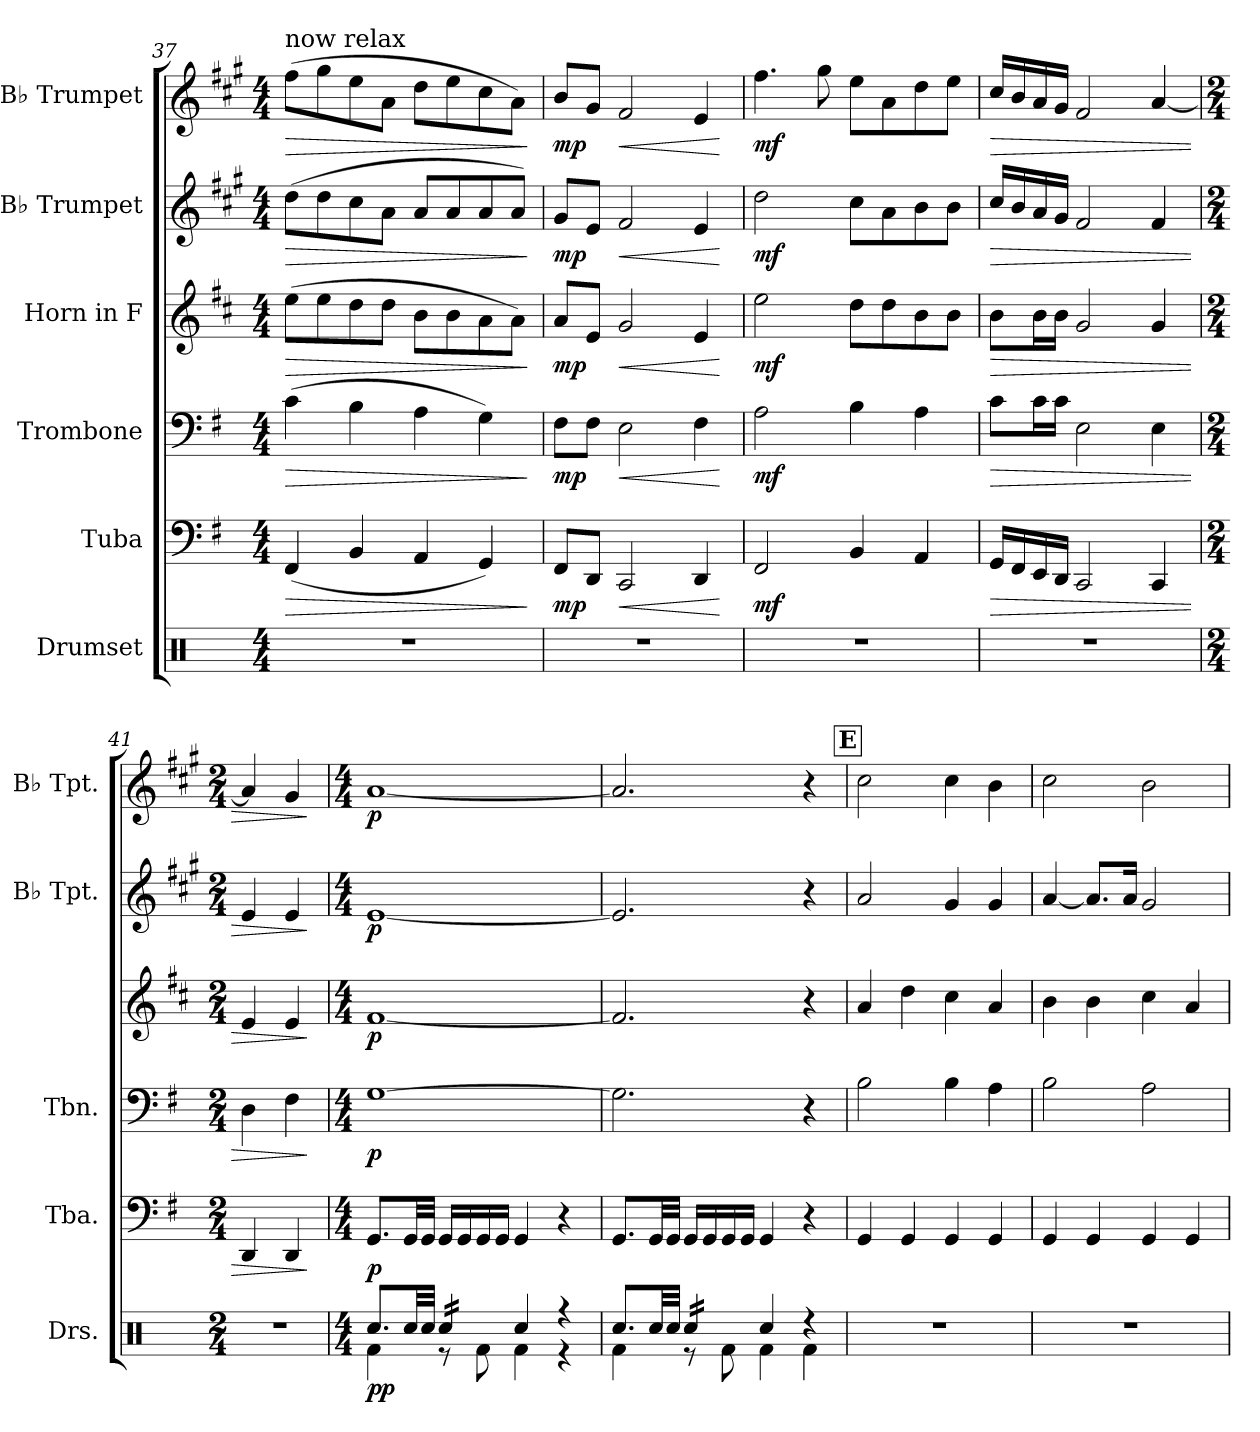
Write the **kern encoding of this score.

**kern	**dynam	**kern	**dynam	**kern	**dynam	**kern	**dynam	**kern	**dynam	**kern	**dynam
*part6	*part6	*part5	*part5	*part4	*part4	*part3	*part3	*part2	*part2	*part1	*part1
*staff6	*staff6	*staff5	*staff5	*staff4	*staff4	*staff3	*staff3	*staff2	*staff2	*staff1	*staff1
*I"Drumset	*	*I"Tuba	*	*I"Trombone	*	*I"Horn in F	*	*I"B♭ Trumpet	*	*I"B♭ Trumpet	*
*I'Drs.	*	*I'Tba.	*	*I'Tbn.	*	*	*	*I'B♭ Tpt.	*	*I'B♭ Tpt.	*
*clefX	*	*clefF4	*	*clefF4	*	*clefG2	*	*clefG2	*	*clefG2	*
*	*	*	*	*	*	*ITrd4c7	*	*ITrd1c2	*	*ITrd1c2	*
*k[]	*	*k[f#]	*	*k[f#]	*	*k[f#]	*	*k[f#]	*	*k[f#]	*
*M4/4	*	*M4/4	*	*M4/4	*	*M4/4	*	*M4/4	*	*M4/4	*
*MM63	*	*MM63	*	*MM63	*	*MM63	*	*MM63	*	*MM63	*
=37	=37	=37	=37	=37	=37	=37	=37	=37	=37	=37	=37
!	!	!	!	!	!	!	!	!	!	!LO:TX:a:t=now relax	!
!	!	!	!LO:HP:b	!	!LO:HP:b	!	!LO:HP:b	!	!LO:HP:b	!	!LO:HP:b
1r	.	(<4FF#/	>	(>4c\	>	(>8a\L	>	(>8cc\L	>	(>8ee\L	>
.	.	.	.	.	.	8a\	.	8cc\	.	8ff#\	.
.	.	4BB/	.	4B\	.	8g\	.	8b\	.	8dd\	.
.	.	.	.	.	.	8g\J	.	8g\J	.	8g\J	.
.	.	4AA/	.	4A\	.	8e\L	.	8g/L	.	8cc\L	.
.	.	.	.	.	.	8e\	.	8g/	.	8dd\	.
.	.	4GG/)	.	4G\)	.	8d\	.	8g/	.	8b\	.
.	.	.	.	.	.	8d\J)	.	8g/J)	.	8g\J)	.
.	.	.	]	.	]	.	]	.	]	.	]
=38	=38	=38	=38	=38	=38	=38	=38	=38	=38	=38	=38
*	*	*	*	*	*	*	*	*	*	*MM62	*
!	!	!	!LO:DY:b	!	!LO:DY:b	!	!LO:DY:b	!	!LO:DY:b	!	!LO:DY:b
1r	.	8FF#/L	mp	8F#\L	mp	8d/L	mp	8f#/L	mp	8a/L	mp
.	.	8DD/J	.	8F#\J	.	8A/J	.	8d/J	.	8f#/J	.
!	!	!	!LO:HP:b	!	!LO:HP:b	!	!LO:HP:b	!	!LO:HP:b	!	!LO:HP:b
.	.	2CC/	<	2E\	<	2c/	<	2e/	<	2e/	<
.	.	4DD/	.	4F#\	.	4A/	.	4d/	.	4d/	.
.	.	.	[	.	[	.	[	.	[	.	[
=39	=39	=39	=39	=39	=39	=39	=39	=39	=39	=39	=39
*	*	*	*	*	*	*	*	*	*	*MM61	*
!	!	!	!LO:DY:b	!	!LO:DY:b	!	!LO:DY:b	!	!LO:DY:b	!	!LO:DY:b
1r	.	2FF#/	mf	2A\	mf	2a\	mf	2cc\	mf	4.ee\	mf
.	.	.	.	.	.	.	.	.	.	8ff#\	.
.	.	4BB/	.	4B\	.	8g\L	.	8b\L	.	8dd\L	.
.	.	.	.	.	.	8g\	.	8g\	.	8g\	.
.	.	4AA/	.	4A\	.	8e\	.	8a\	.	8cc\	.
.	.	.	.	.	.	8e\J	.	8a\J	.	8dd\J	.
!!LO:LB:g=z
=40	=40	=40	=40	=40	=40	=40	=40	=40	=40	=40	=40
*	*	*	*	*	*	*	*	*	*	*MM60	*
!	!	!	!LO:HP:b	!	!LO:HP:b	!	!LO:HP:b	!	!LO:HP:b	!	!LO:HP:b
1r	.	16GG/LL	>	8c\L	>	8e\L	>	16b/LL	>	16b/LL	>
.	.	16FF#/	.	.	.	.	.	16a/	.	16a/	.
.	.	16EE/	.	16c\L	.	16e\L	.	16g/	.	16g/	.
.	.	16DD/JJ	.	16c\JJ	.	16e\JJ	.	16f#/JJ	.	16f#/JJ	.
.	.	2CC/	.	2E\	.	2c/	.	2e/	.	2e/	.
.	.	4CC/	.	4E\	.	4c/	.	4e/	.	[4g/	.
=41	=41	=41	=41	=41	=41	=41	=41	=41	=41	=41	=41
*M2/4	*	*M2/4	*	*M2/4	*	*M2/4	*	*M2/4	*	*M2/4	*
2r	.	4DD/	.	4D\	.	4A/	.	4d/	.	4g/]	.
.	.	4DD/	.	4F#\	.	4A/	.	4d/	.	4f#/	.
.	.	.	]	.	]	.	]	.	]	.	]
=42	=42	=42	=42	=42	=42	=42	=42	=42	=42	=42	=42
*M4/4	*	*M4/4	*	*M4/4	*	*M4/4	*	*M4/4	*	*M4/4	*
*^	*	*	*	*	*	*	*	*	*	*	*
!	!	!LO:DY:b	!	!	!	!	!	!	!	!	!	!
!	!	!LO:DY:n=1:b	!	!LO:DY:b	!	!LO:DY:b	!	!LO:DY:b	!	!LO:DY:b	!	!LO:DY:b
8.Rcc/L	4Rf\	p p	8.GG/L	p	[1G	p	[1B	p	[1d	p	[1g	p
*tremolo	*	*	*	*	*	*	*	*	*	*	*	*
32Rcc/	.	.	32GG/LL	.	.	.	.	.	.	.	.	.
32Rcc/JJJ	.	.	32GG/JJJ	.	.	.	.	.	.	.	.	.
16Rcc/LL	8r	.	16GG/LL	.	.	.	.	.	.	.	.	.
16Rcc/	.	.	16GG/	.	.	.	.	.	.	.	.	.
16Rcc/	8Rf\	.	16GG/	.	.	.	.	.	.	.	.	.
16Rcc/JJ	.	.	16GG/JJ	.	.	.	.	.	.	.	.	.
*Xtremolo	*	*	*	*	*	*	*	*	*	*	*	*
4Rcc/	4Rf\	.	4GG/	.	.	.	.	.	.	.	.	.
4r	4r	.	4r	.	.	.	.	.	.	.	.	.
=43	=43	=43	=43	=43	=43	=43	=43	=43	=43	=43	=43	=43
8.Rcc/L	4Rf\	.	8.GG/L	.	2.G\]	.	2.B/]	.	2.d/]	.	2.g/]	.
*tremolo	*	*	*	*	*	*	*	*	*	*	*	*
32Rcc/	.	.	32GG/LL	.	.	.	.	.	.	.	.	.
32Rcc/JJJ	.	.	32GG/JJJ	.	.	.	.	.	.	.	.	.
16Rcc/LL	8r	.	16GG/LL	.	.	.	.	.	.	.	.	.
16Rcc/	.	.	16GG/	.	.	.	.	.	.	.	.	.
16Rcc/	8Rf\	.	16GG/	.	.	.	.	.	.	.	.	.
16Rcc/JJ	.	.	16GG/JJ	.	.	.	.	.	.	.	.	.
*Xtremolo	*	*	*	*	*	*	*	*	*	*	*	*
4Rcc/	4Rf\	.	4GG/	.	.	.	.	.	.	.	.	.
4r	4Rf\	.	4r	.	4r	.	4r	.	4r	.	4r	.
*v	*v	*	*	*	*	*	*	*	*	*	*	*
!!LO:REH:place=s1:a:B:fs=14:t=E
=44	=44	=44	=44	=44	=44	=44	=44	=44	=44	=44	=44
1r	.	4GG/	.	2B\	.	4d/	.	2g/	.	2b\	.
.	.	4GG/	.	.	.	4g\	.	.	.	.	.
.	.	4GG/	.	4B\	.	4f#\	.	4f#/	.	4b\	.
.	.	4GG/	.	4A\	.	4d/	.	4f#/	.	4a\	.
=45	=45	=45	=45	=45	=45	=45	=45	=45	=45	=45	=45
1r	.	4GG/	.	2B\	.	4e\	.	[4g/	.	2b\	.
.	.	4GG/	.	.	.	4e\	.	8.g/L]	.	.	.
.	.	.	.	.	.	.	.	16g/Jk	.	.	.
.	.	4GG/	.	2A\	.	4f#\	.	2f#/	.	2a\	.
.	.	4GG/	.	.	.	4d/	.	.	.	.	.
=	=	=	=	=	=	=	=	=	=	=	=
*-	*-	*-	*-	*-	*-	*-	*-	*-	*-	*-	*-
